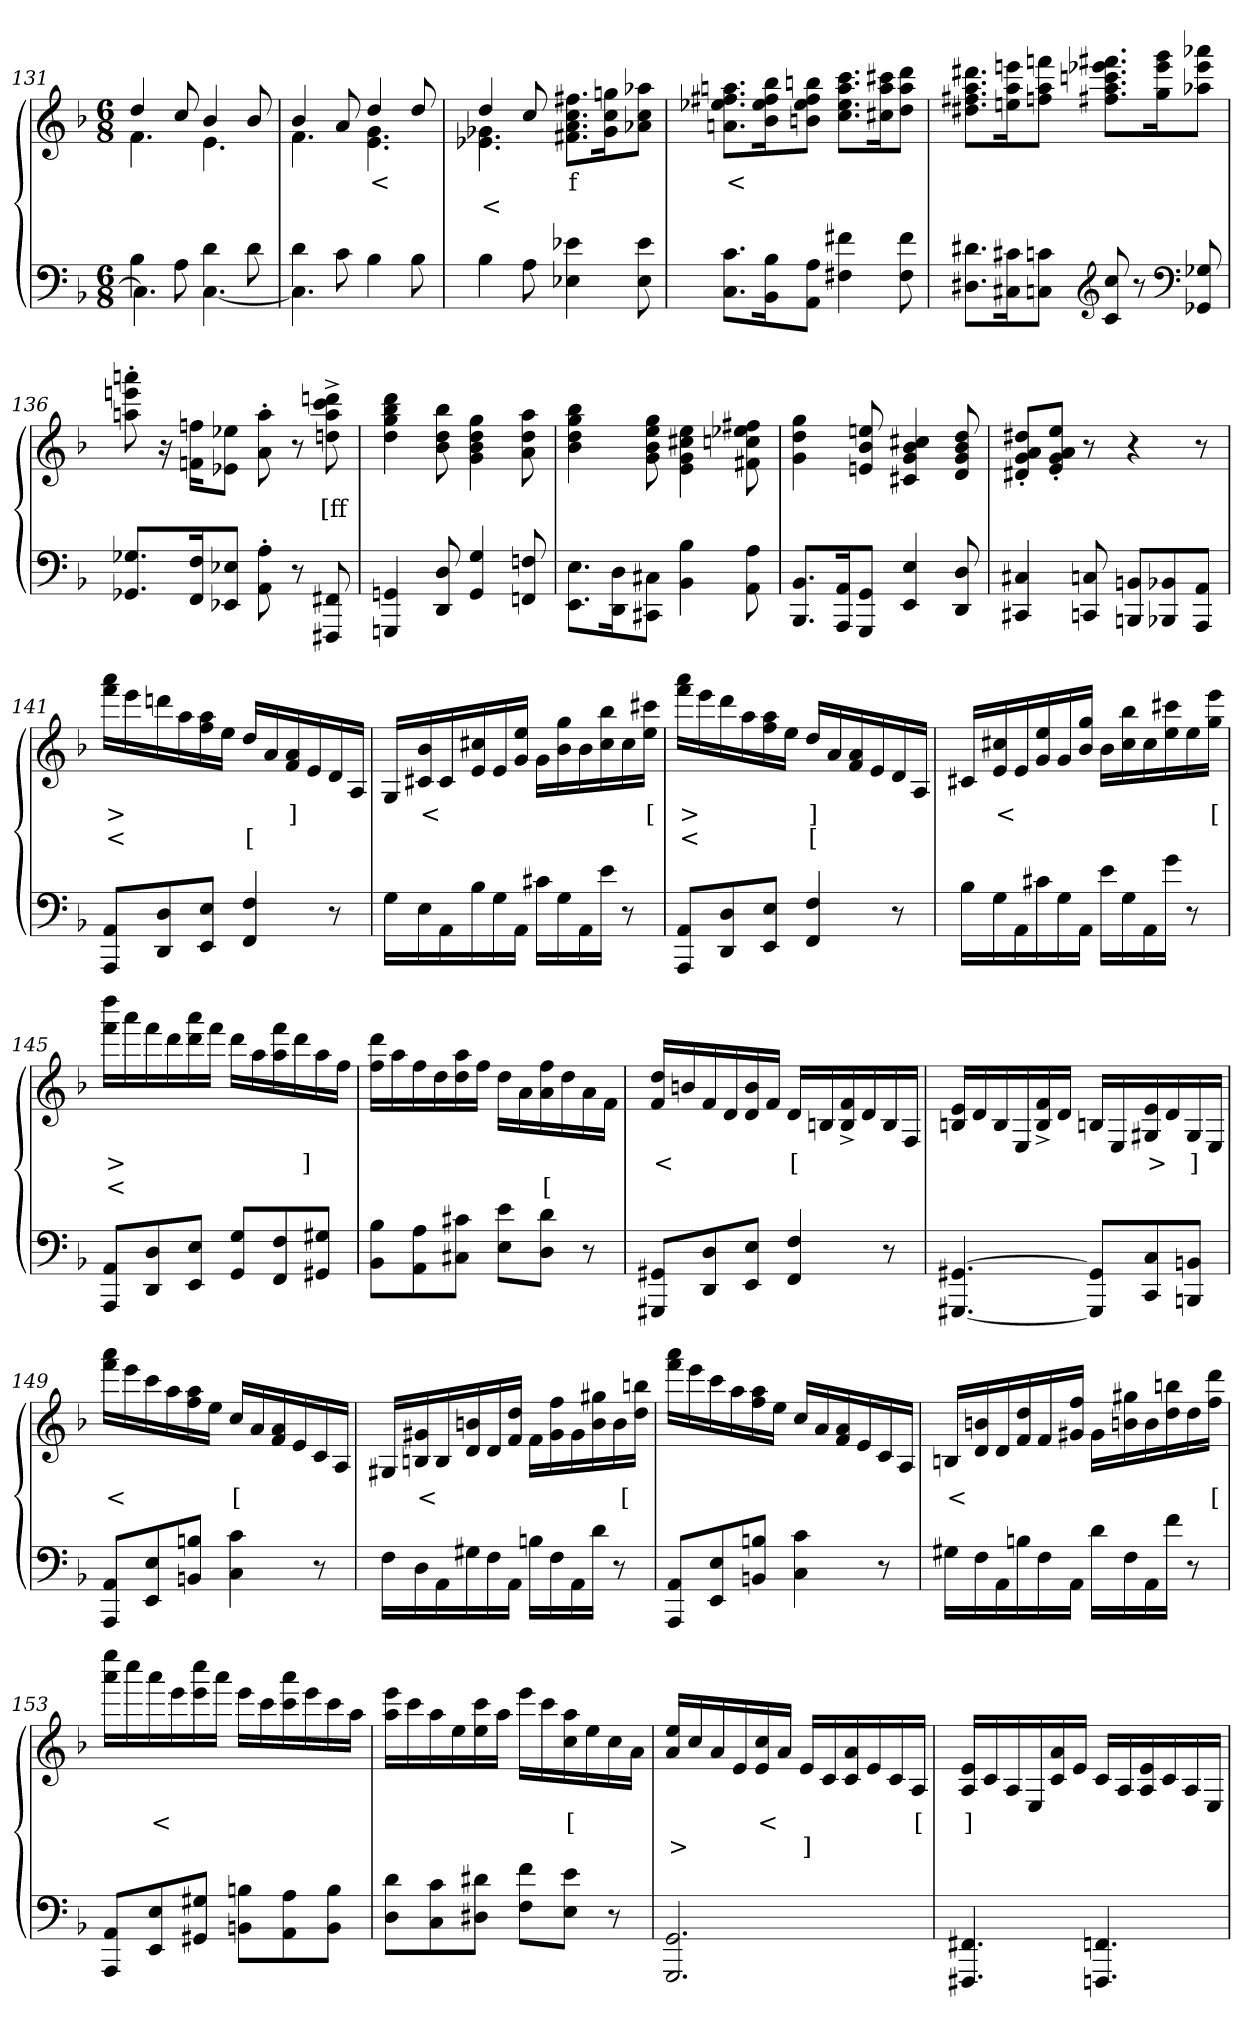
**kern	**kern	**text	**text
*part2	*part1	*part1	*part1
*staff2	*staff1	*staff1	*staff1
*clefF4	*clefG2	*	*
*k[b-]	*k[b-]	*	*
*M6/8	*M6/8	*	*
=131	=131	=131	=131
*^	*^	*	*
4B-\	4.C]	4dd	4.f	.	.
8A\	.	8cc	.	.	.
4d\	[4.C	4b-	4.e	.	.
8d\	.	8b-	.	.	.
=132	=132	=132	=132	=132	=132
4d\	4.C]	4b-	4.f	.	.
8c\	.	8a	.	.	.
4B-\	4.ryy	4dd	4.g 4.e	<	.
8B-\	.	8dd	.	.	.
*v	*v	*	*	*	*
=133	=133	=133	=133	=133
4B-\	4dd	4.g-X 4.e-X	.	<
8A\	8cc	.	.	.
4e-X\ 4E-X\	4.ryy	8.ff#X 8.cc 8.a 8.f#XL	f	.
.	.	16ggn 16cc 16g-	.	.
8e-\ 8E-\	.	8aa-X 8cc 8a-XJ	.	.
*	*v	*v	*	*
=134	=134	=134	=134
8.c 8.CL	8.aan 8.ff#X 8.ee-X 8.anL	<	.
16B- 16BB-	16bb- 16ff# 16ee- 16b-	.	.
8A 8AAJ	8bbn 8ff# 8ee- 8bnJ	.	.
4f#X 4F#X	8.ccc 8.aa 8.ee- 8.ccL	.	.
.	16ccc#X 16aa 16cc#X	.	.
8f# 8F#	8ddd 8aa 8ddJ	.	.
=135	=135	=135	=135
8.d#X 8.D#XL	8.ddd#X 8.aa 8.ff#X 8.dd#XL	.	.
16c#X 16C#X	16eeen 16aa 16een	.	.
8cn 8CnJ	8fffn 8aa 8ffnJ	.	.
*clefG2	*	*	*
8cc 8c	8.fff#X 8.eee-X 8.cccn 8.aa 8.ff#XL	.	.
8r	.	.	.
.	16ggg 16eee- 16gg	.	.
*clefF4	*	*	*
8G-X 8GG-X	8aaa-X 8eee- 8aa-XJ	.	.
=136	=136	=136	=136
8.G-X 8.GG-XL	8aaan'> 8eeen'> 8aan'>	.	.
.	16r	.	.
16F 16FF	16ffn 16fnKL	.	.
8E-X 8EE-XJ	8ee-X 8e-XJ	.	.
8A'> 8AA'>	8aa'> 8a'>	.	.
8r	8r	.	.
8FF#X 8FFF#X	8dddn^> 8ccc^> 8aa^> 8ddn^>	[ff	.
=137	=137	=137	=137
4GGn 4GGGn	4ddd 4bb- 4gg 4dd	.	.
8D 8DD	8bb- 8dd 8b-	.	.
4G 4GG	4gg 4dd 4b- 4g	.	.
8Fn 8FFn	8aa 8dd 8a	.	.
=138	=138	=138	=138
8.E\ 8.EE\L	4bb- 4gg 4dd 4b-	.	.
16D 16DD	.	.	.
8C#X 8CC#XJ	8gg 8ee 8b- 8g	.	.
4B- 4BB-	4ee\ 4cc#X\ 4g\ 4e\	.	.
8A 8AA	8ff#X 8ee-X 8ccn 8f#X	.	.
=139	=139	=139	=139
8.BB- 8.BBB-L	4gg\ 4dd\ 4g\	.	.
16AA 16AAA	.	.	.
8GG 8GGGJ	8een 8b- 8en	.	.
4E 4EE	4cc#X 4b- 4g 4c#X	.	.
8D 8DD	8dd 8b- 8g 8d	.	.
=140	=140	=140	=140
4C#X 4CC#X	8dd#X'> 8a'> 8g'> 8d#X'>L	.	.
.	8ee'> 8a'> 8g'> 8e'>J	.	.
8Cn 8CCn	8r	.	.
8BBn 8BBBnL	4r	.	.
8BB-X 8BBB-X	.	.	.
8AA 8AAAJ	8r	.	.
=141	=141	=141	=141
8AA 8AAAL	16aaa 16fffLL	>	<
.	16eee	.	.
8D 8DD	16dddn	.	.
.	16aa	.	.
8E 8EEJ	16aa 16ff	.	.
.	16eeJJ	.	.
4F 4FF	16ddLL	.	[
.	16a	.	.
.	16a 16f	]	.
.	16e	.	.
8r	16d	.	.
.	16AJJ	.	.
=142	=142	=142	=142
16GLL	16GLL	.	.
16E	16b- 16c#X	<	.
16AA	16c#	.	.
16B-	16cc# 16e	.	.
16G	16e	.	.
16AAJJ	16ee 16gJJ	.	.
16c#XLL	16gLL	.	.
16G	16gg 16b-	.	.
16AA	16b-	.	.
16eJJ	16bb- 16cc#	.	.
8r	16cc#	.	.
.	16ccc# 16eeJJ	[	.
=143	=143	=143	=143
8AA 8AAAL	16aaa 16fffLL	>	<
.	16eee	.	.
8D 8DD	16ddd	.	.
.	16aa	.	.
8E 8EEJ	16aa 16ff	.	.
.	16eeJJ	.	.
4F 4FF	16ddLL	]	[
.	16a	.	.
.	16a 16f	.	.
.	16e	.	.
8r	16d	.	.
.	16AJJ	.	.
=144	=144	=144	=144
16B-LL	16c#XLL	.	.
16G	16cc# 16e	<	.
16AA	16e	.	.
16c#X	16ee 16g	.	.
16G	16g	.	.
16AAJJ	16gg 16b-JJ	.	.
16eLL	16b-LL	.	.
16G	16bb- 16cc#	.	.
16AA	16cc#	.	.
16gJJ	16ccc# 16ee	.	.
8r	16ee	.	.
.	16eee 16ggJJ	[	.
=145	=145	=145	=145
8AA 8AAAL	16dddd 16fffLL	>	<
.	16aaa	.	.
8D 8DD	16fff	.	.
.	16ddd	.	.
8E 8EEJ	16aaa 16ddd	.	.
.	16fffJJ	.	.
8G 8GGL	16dddLL	.	.
.	16aa	.	.
8F 8FF	16fff 16aa	.	.
.	16ddd	.	.
8G#X 8GG#XJ	16aa	]	.
.	16ffJJ	.	.
=146	=146	=146	=146
8B- 8BB-L	16ddd 16ffLL	.	.
.	16aa	.	.
8A 8AA	16ff	.	.
.	16dd	.	.
8c#X 8C#XJ	16aa 16dd	.	.
.	16ffJJ	.	.
8e 8EL	16ddLL	.	.
.	16a	.	.
8d 8DJ	16ff 16a	.	[
.	16dd	.	.
8r	16a	.	.
.	16fJJ	.	.
=147	=147	=147	=147
8GG#X 8GGG#XL	16dd 16fLL	<	.
.	16bn	.	.
8D 8DD	16f	.	.
.	16d	.	.
8E 8EEJ	16b 16d	.	.
.	16fJJ	.	.
4F 4FF	16dLL	[	.
.	16Bn	.	.
.	16f^> 16B^>	.	.
.	16d	.	.
8r	16B	.	.
.	16FJJ	.	.
=148	=148	=148	=148
[4.GG#X [4.GGG#X	16e 16BnLL	.	.
.	16d	.	.
.	16B	.	.
.	16E	.	.
.	16f^> 16B^>	.	.
.	16dJJ	.	.
8GG#] 8GGG#]L	16BnLL	.	.
.	16E	.	.
8C 8CC	16e 16G#X	>	.
.	16d	.	.
8BBn 8BBBnJ	16G#	]	.
.	16EJJ	.	.
=149	=149	=149	=149
8AA 8AAAL	16aaa 16fffLL	<	.
.	16eee	.	.
8E 8EE	16ccc	.	.
.	16aa	.	.
8Bn 8BBnJ	16aa 16ff	.	.
.	16eeJJ	.	.
4c 4C	16ccLL	[	.
.	16a	.	.
.	16a 16f	.	.
.	16e	.	.
8r	16c	.	.
.	16AJJ	.	.
=150	=150	=150	=150
16FLL	16G#XLL	.	.
16D	16g# 16Bn	<	.
16AA	16B	.	.
16G#X	16bn 16d	.	.
16F	16d	.	.
16AAJJ	16dd 16fJJ	.	.
16BnLL	16fLL	.	.
16F	16ff 16g#	.	.
16AA	16g#	.	.
16dJJ	16gg# 16b	.	.
8r	16b	.	.
.	16bbn 16ddJJ	[	.
=151	=151	=151	=151
8AA 8AAAL	16aaa 16fffLL	.	.
.	16eee	.	.
8E 8EE	16ccc	.	.
.	16aa	.	.
8Bn 8BBnJ	16aa 16ff	.	.
.	16eeJJ	.	.
4c 4C	16ccLL	.	.
.	16a	.	.
.	16a 16f	.	.
.	16e	.	.
8r	16c	.	.
.	16AJJ	.	.
=152	=152	=152	=152
16G#XLL	16Bn/LL	<	.
16F	16bn 16d	.	.
16AA	16d	.	.
16Bn	16dd 16f	.	.
16F	16f	.	.
16AAJJ	16ff 16g#XJJ	.	.
16dLL	16g#LL	.	.
16F	16gg# 16bn	.	.
16AA	16b	.	.
16fJJ	16bbn 16dd	.	.
8r	16dd	.	.
.	16ddd 16ffJJ	[	.
=153	=153	=153	=153
8AA 8AAAL	16eeee 16aaaLL	.	.
.	16cccc	.	.
8E 8EE	16aaa	<	.
.	16eee	.	.
8G#X 8GG#XJ	16cccc 16eee	.	.
.	16aaaJJ	.	.
8Bn 8BBnL	16eeeLL	.	.
.	16ccc	.	.
8A 8AA	16aaa 16ccc	.	.
.	16eee	.	.
8B 8BBJ	16ccc	.	.
.	16aaJJ	.	.
=154	=154	=154	=154
8d 8DL	16eee 16aaLL	.	.
.	16ccc	.	.
8c 8C	16aa	.	.
.	16ee	.	.
8d#X 8D#XJ	16ccc 16ee	.	.
.	16aaJJ	.	.
8f 8FL	16eeeLL	.	.
.	16ccc	.	.
8e 8EJ	16aa 16cc	[	.
.	16ee	.	.
8r	16cc	.	.
.	16aJJ	.	.
=155	=155	=155	=155
2.GG 2.GGG	16ee 16aLL	.	>
.	16cc	.	.
.	16a	.	.
.	16e	.	.
.	16cc 16e	<	.
.	16aJJ	.	.
.	16eLL	.	]
.	16c	.	.
.	16a 16c	.	.
.	16e	.	.
.	16c	.	.
.	16AJJ	[	.
=156	=156	=156	=156
4.FF#X/ 4.FFF#X/	16e 16ALL	]	.
.	16c	.	.
.	16A	.	.
.	16E	.	.
.	16a 16c	.	.
.	16eJJ	.	.
4.FFn/ 4.FFFn/	16cLL	.	.
.	16A	.	.
.	16e 16A	.	.
.	16c	.	.
.	16A	.	.
.	16EJJ	.	.
=	=	=	=
*-	*-	*-	*-
